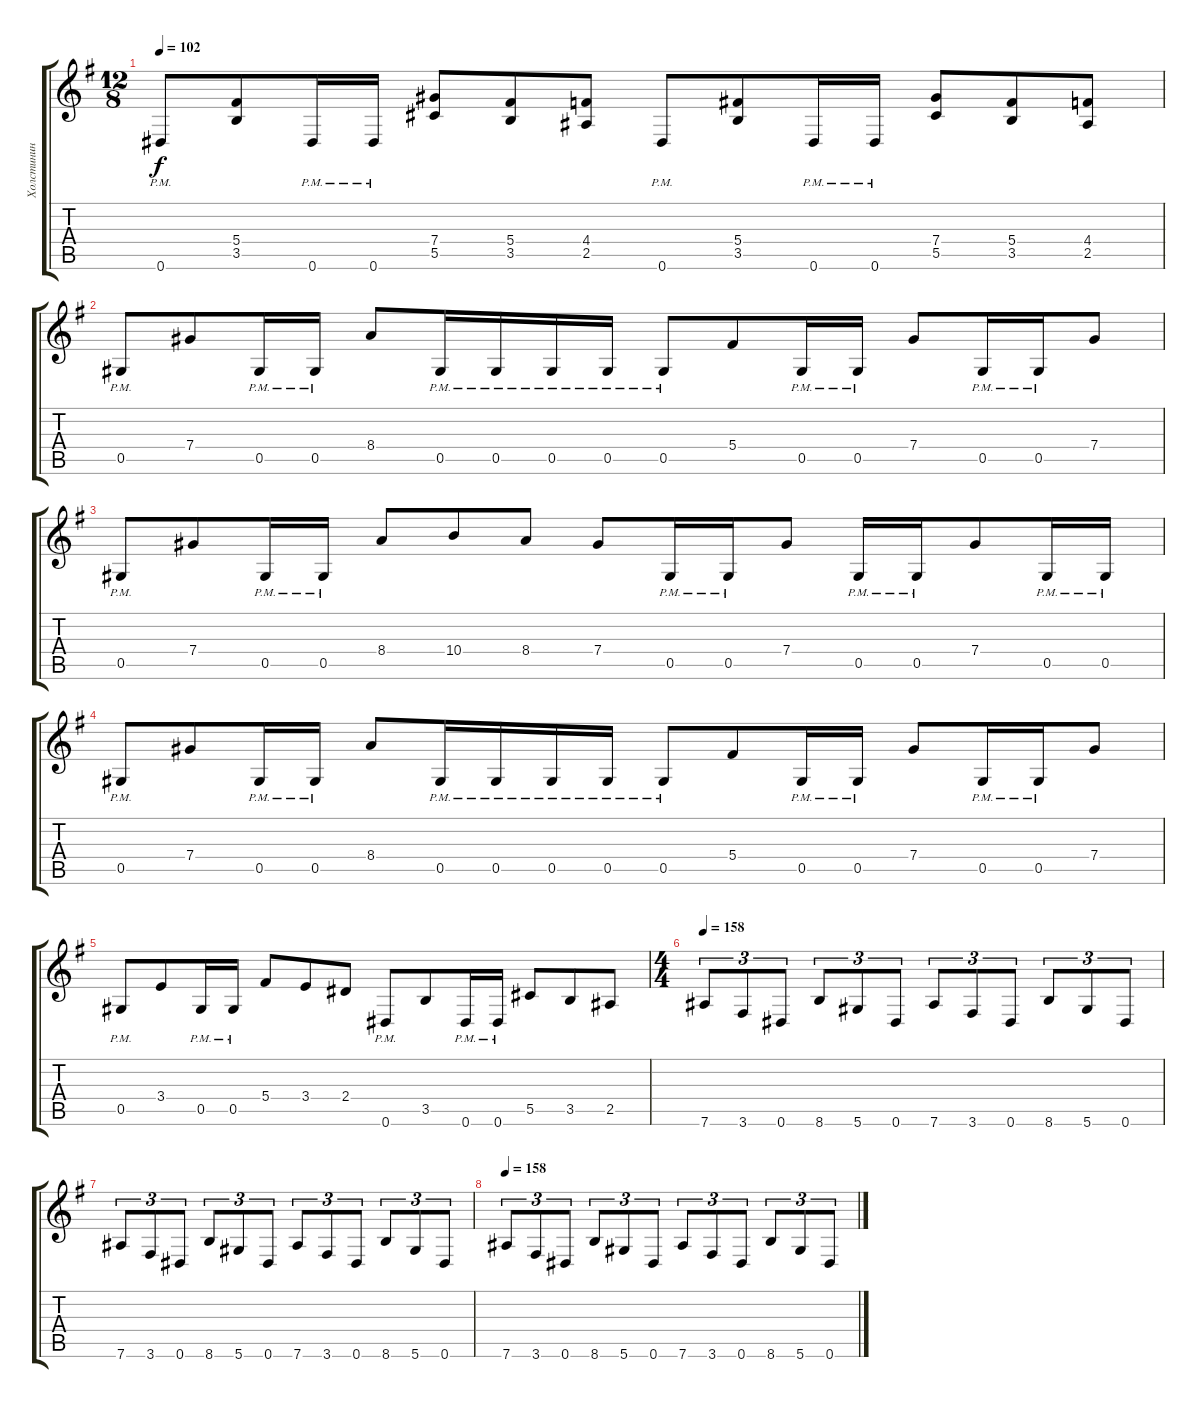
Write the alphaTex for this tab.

\track ("Холстинин (электро)" "Холстинин ") {instrument distortionguitar}
\staff {score tabs}
\tuning (Eb4 Bb3 Gb3 Db3 Ab2 Eb2) {hide}
\ts (12 8)
\tempo 102
\clef g2
\ks g
0.6{pm}.8{dy f} (5.4 3.5).8 0.6{pm}.16 0.6{pm}.16 (7.4 5.5).8 (5.4 3.5).8 (4.4 2.5).8 0.6{pm}.8 (5.4 3.5).8 0.6{pm}.16 0.6{pm}.16 (7.4 5.5).8 (5.4 3.5).8 (4.4 2.5).8 |
0.5{pm}.8 7.4.8 0.5{pm}.16 0.5{pm}.16 8.4.8 0.5{pm}.16 0.5{pm}.16 0.5{pm}.16 0.5{pm}.16 0.5{pm}.8 5.4.8 0.5{pm}.16 0.5{pm}.16 7.4.8 0.5{pm}.16 0.5{pm}.16 7.4.8 |
0.5{pm}.8 7.4.8 0.5{pm}.16 0.5{pm}.16 8.4.8 10.4.8 8.4.8 7.4.8 0.5{pm}.16 0.5{pm}.16 7.4.8 0.5{pm}.16 0.5{pm}.16 7.4.8 0.5{pm}.16 0.5{pm}.16 |
0.5{pm}.8 7.4.8 0.5{pm}.16 0.5{pm}.16 8.4.8 0.5{pm}.16 0.5{pm}.16 0.5{pm}.16 0.5{pm}.16 0.5{pm}.8 5.4.8 0.5{pm}.16 0.5{pm}.16 7.4.8 0.5{pm}.16 0.5{pm}.16 7.4.8 |
0.5{pm}.8 3.4.8 0.5{pm}.16 0.5{pm}.16 5.4.8 3.4.8 2.4.8 0.6{pm}.8 3.5.8 0.6{pm}.16 0.6{pm}.16 5.5.8 3.5.8 2.5.8 |
\ts (4 4)
\tempo 158
7.6.8{tu (3 2) volume 13} 3.6.8{tu (3 2)} 0.6.8{tu (3 2)} 8.6.8{tu (3 2)} 5.6.8{tu (3 2)} 0.6.8{tu (3 2)} 7.6.8{tu (3 2)} 3.6.8{tu (3 2)} 0.6.8{tu (3 2)} 8.6.8{tu (3 2)} 5.6.8{tu (3 2)} 0.6.8{tu (3 2)} |
7.6.8{tu (3 2)} 3.6.8{tu (3 2)} 0.6.8{tu (3 2)} 8.6.8{tu (3 2)} 5.6.8{tu (3 2)} 0.6.8{tu (3 2)} 7.6.8{tu (3 2)} 3.6.8{tu (3 2)} 0.6.8{tu (3 2)} 8.6.8{tu (3 2)} 5.6.8{tu (3 2)} 0.6.8{tu (3 2)} |
\tempo 158
7.6.8{tu (3 2) volume 13} 3.6.8{tu (3 2)} 0.6.8{tu (3 2)} 8.6.8{tu (3 2)} 5.6.8{tu (3 2)} 0.6.8{tu (3 2)} 7.6.8{tu (3 2)} 3.6.8{tu (3 2)} 0.6.8{tu (3 2)} 8.6.8{tu (3 2)} 5.6.8{tu (3 2)} 0.6.8{tu (3 2)}
